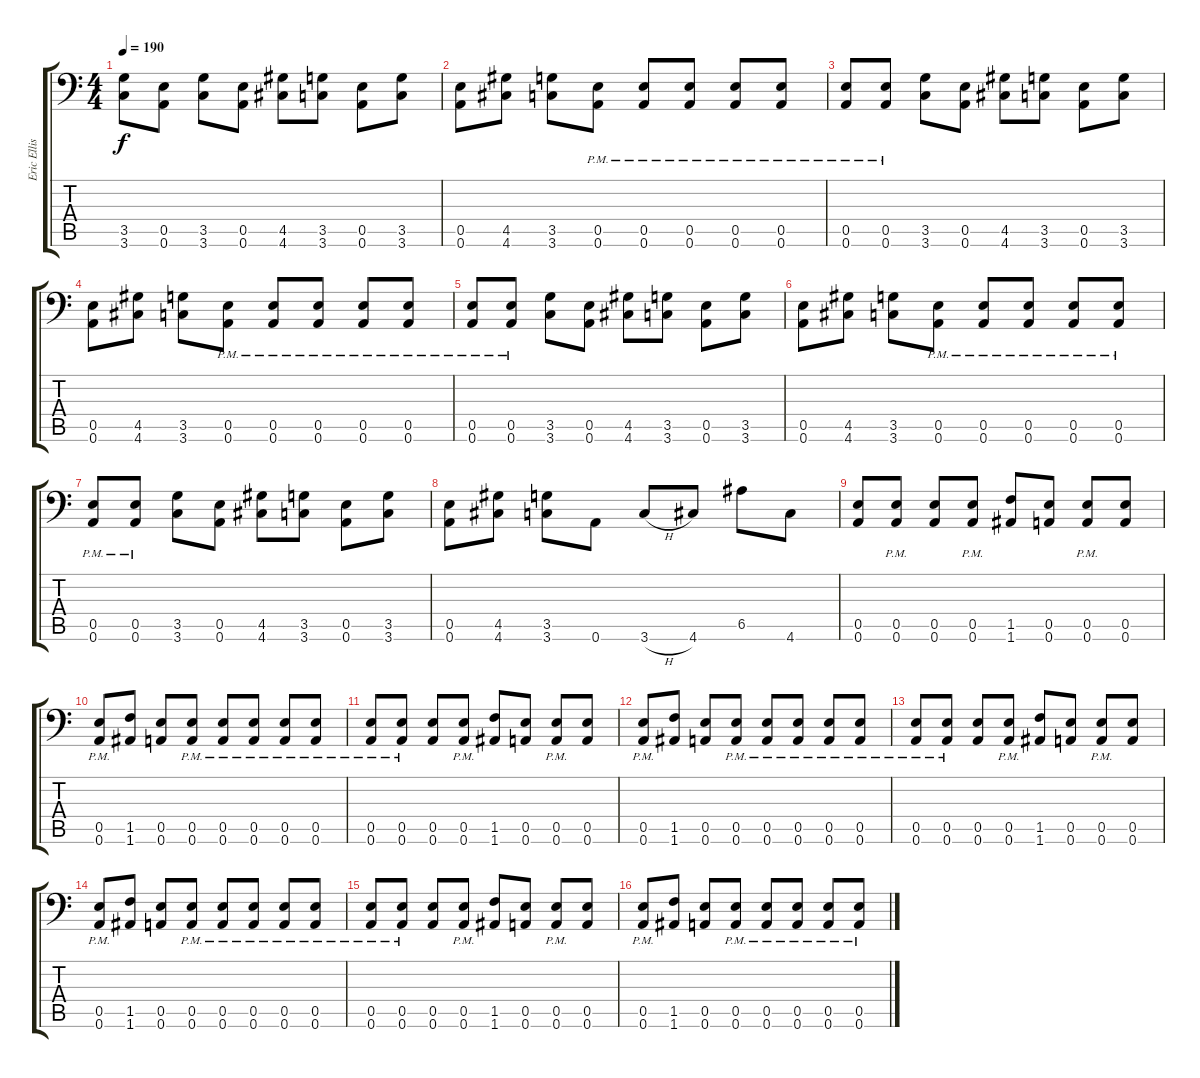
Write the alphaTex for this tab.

\track ("Eric Ellis" "Eric Ellis") {instrument overdrivenguitar}
\staff {score tabs}
\tuning (B3 Gb3 D3 A2 E2 A1) {hide}
\ts (4 4)
\tempo 190
\clef f4
\ks c
(3.5 3.6).8{dy f} (0.5 0.6).8 (3.5 3.6).8 (0.5 0.6).8 (4.5 4.6).8 (3.5 3.6).8 (0.5 0.6).8 (3.5 3.6).8 |
(0.5 0.6).8 (4.5 4.6).8 (3.5 3.6).8 (0.5{pm} 0.6{pm}).8 (0.5{pm} 0.6{pm}).8 (0.5{pm} 0.6{pm}).8 (0.5{pm} 0.6{pm}).8 (0.5{pm} 0.6{pm}).8 |
(0.5{pm} 0.6{pm}).8 (0.5{pm} 0.6{pm}).8 (3.5 3.6).8 (0.5 0.6).8 (4.5 4.6).8 (3.5 3.6).8 (0.5 0.6).8 (3.5 3.6).8 |
(0.5 0.6).8 (4.5 4.6).8 (3.5 3.6).8 (0.5{pm} 0.6{pm}).8 (0.5{pm} 0.6{pm}).8 (0.5{pm} 0.6{pm}).8 (0.5{pm} 0.6{pm}).8 (0.5{pm} 0.6{pm}).8 |
(0.5{pm} 0.6{pm}).8 (0.5{pm} 0.6{pm}).8 (3.5 3.6).8 (0.5 0.6).8 (4.5 4.6).8 (3.5 3.6).8 (0.5 0.6).8 (3.5 3.6).8 |
(0.5 0.6).8 (4.5 4.6).8 (3.5 3.6).8 (0.5{pm} 0.6{pm}).8 (0.5{pm} 0.6{pm}).8 (0.5{pm} 0.6{pm}).8 (0.5{pm} 0.6{pm}).8 (0.5{pm} 0.6{pm}).8 |
(0.5{pm} 0.6{pm}).8 (0.5{pm} 0.6{pm}).8 (3.5 3.6).8 (0.5 0.6).8 (4.5 4.6).8 (3.5 3.6).8 (0.5 0.6).8 (3.5 3.6).8 |
(0.5 0.6).8 (4.5 4.6).8 (3.5 3.6).8 0.6.8 3.6{h}.8 4.6.8 6.5.8 4.6.8 |
(0.5 0.6).8 (0.5{pm} 0.6{pm}).8 (0.5 0.6).8 (0.5{pm} 0.6{pm}).8 (1.5 1.6).8 (0.5 0.6).8 (0.5{pm} 0.6{pm}).8 (0.5 0.6).8 |
(0.5{pm} 0.6{pm}).8 (1.5 1.6).8 (0.5 0.6).8 (0.5{pm} 0.6{pm}).8 (0.5{pm} 0.6{pm}).8 (0.5{pm} 0.6{pm}).8 (0.5{pm} 0.6{pm}).8 (0.5{pm} 0.6{pm}).8 |
(0.5{pm} 0.6{pm}).8 (0.5{pm} 0.6{pm}).8 (0.5 0.6).8 (0.5{pm} 0.6{pm}).8 (1.5 1.6).8 (0.5 0.6).8 (0.5{pm} 0.6{pm}).8 (0.5 0.6).8 |
(0.5{pm} 0.6{pm}).8 (1.5 1.6).8 (0.5 0.6).8 (0.5{pm} 0.6{pm}).8 (0.5{pm} 0.6{pm}).8 (0.5{pm} 0.6{pm}).8 (0.5{pm} 0.6{pm}).8 (0.5{pm} 0.6{pm}).8 |
(0.5{pm} 0.6{pm}).8 (0.5{pm} 0.6{pm}).8 (0.5 0.6).8 (0.5{pm} 0.6{pm}).8 (1.5 1.6).8 (0.5 0.6).8 (0.5{pm} 0.6{pm}).8 (0.5 0.6).8 |
(0.5{pm} 0.6{pm}).8 (1.5 1.6).8 (0.5 0.6).8 (0.5{pm} 0.6{pm}).8 (0.5{pm} 0.6{pm}).8 (0.5{pm} 0.6{pm}).8 (0.5{pm} 0.6{pm}).8 (0.5{pm} 0.6{pm}).8 |
(0.5{pm} 0.6{pm}).8 (0.5{pm} 0.6{pm}).8 (0.5 0.6).8 (0.5{pm} 0.6{pm}).8 (1.5 1.6).8 (0.5 0.6).8 (0.5{pm} 0.6{pm}).8 (0.5 0.6).8 |
(0.5{pm} 0.6{pm}).8 (1.5 1.6).8 (0.5 0.6).8 (0.5{pm} 0.6{pm}).8 (0.5{pm} 0.6{pm}).8 (0.5{pm} 0.6{pm}).8 (0.5{pm} 0.6{pm}).8 (0.5{pm} 0.6{pm}).8
